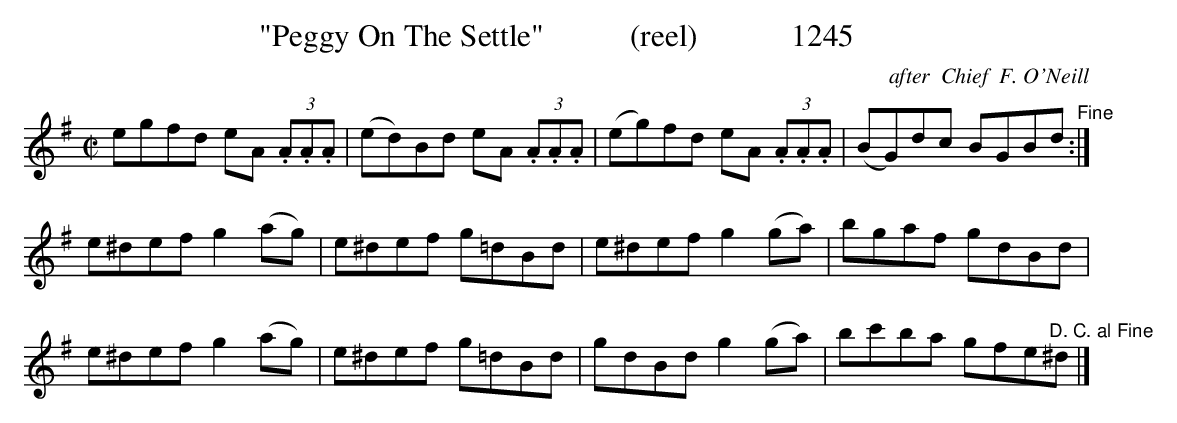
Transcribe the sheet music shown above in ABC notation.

X:1
T:"Peggy On The Settle"           (reel)            1245
C:after  Chief  F. O'Neill
BRENNAN July 2003 (HTTP://WWW.SOSYOURMOM.COM)
M:C|
L:1/8
K:G
egfd eA  (3.A.A.A|(ed)Bd eA  (3.A.A.A|(eg)fd eA  (3.A.A.A|(BG)dc BGBd"^Fine":|
e^def g2(ag)|e^def g=dBd|e^def g2(ga)|bgaf gdBd|
e^def g2(ag)|e^def g=dBd|gdBd g2(ga)|bc'ba gfe"^D. C. al Fine"^d|]
